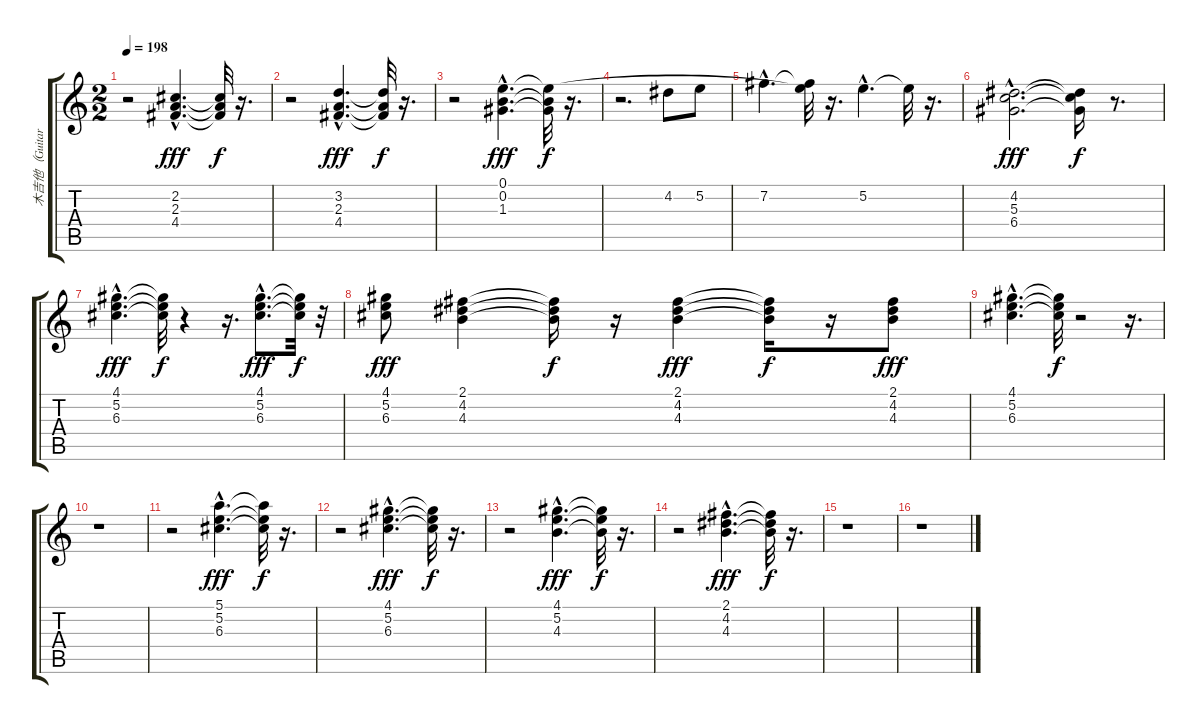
\track ("木吉他（Guitar）" "木吉他（Guitar") {instrument acousticguitarsteel}
\staff {score tabs}
\tuning (E4 B3 G3 D3 A2 E2) {hide}
\ts (2 2)
\tempo 198
\clef g2
\ks c
r.2{dy f} (2.2{hac} 2.3{hac} 4.4{hac}).4{d dy fff} (2.2{t} 2.3{t} 4.4{t}).32{dy f} r.16{d} |
r.2 (3.2{hac} 2.3{hac} 4.4{hac}).4{d dy fff} (3.2{t} 2.3{t} 4.4{t}).32{dy f} r.16{d} |
r.2 (0.1{hac} 0.2{hac} 1.3{hac}).4{d dy fff} (0.1{t} 0.2{t} 1.3{t}).32{dy f} r.16{d} |
r.2{d} 4.2.8 5.2.8 |
7.2{hac}.4{d} (0.1{t} 7.2{t}).32 r.16{d} 5.2{hac}.4{d} 5.2{t}.32 r.16{d} |
(4.2{hac} 5.3{hac} 6.4{hac}).2{d dy fff} (4.2{t} 5.3{t} 6.4{t}).16{dy f} r.8{d} |
(4.1{hac} 5.2{hac} 6.3{hac}).4{d dy fff} (4.1{t} 5.2{t} 6.3{t}).32{dy f} r.4 r.16{d} (4.1{hac} 5.2{hac} 6.3{hac}).8{d dy fff} (4.1{t} 5.2{t} 6.3{t}).32{dy f} r.32 |
(4.1 5.2 6.3).8{dy fff} (2.1 4.2 4.3).4 (2.1{t} 4.2{t} 4.3{t}).16{dy f} r.16 (2.1 4.2 4.3).4{dy fff} (2.1{t} 4.2{t} 4.3{t}).16{dy f} r.16 (2.1 4.2 4.3).8{dy fff} |
(4.1{hac} 5.2{hac} 6.3{hac}).4{d} (4.1{t} 5.2{t} 6.3{t}).32{dy f} r.2 r.16{d} |
r.1 |
r.2 (5.1{hac} 5.2{hac} 6.3{hac}).4{d dy fff} (5.1{t} 5.2{t} 6.3{t}).32{dy f} r.16{d} |
r.2 (4.1{hac} 5.2{hac} 6.3{hac}).4{d dy fff} (4.1{t} 5.2{t} 6.3{t}).32{dy f} r.16{d} |
r.2 (4.1{hac} 5.2{hac} 4.3{hac}).4{d dy fff} (4.1{t} 5.2{t} 4.3{t}).32{dy f} r.16{d} |
r.2 (2.1{hac} 4.2{hac} 4.3{hac}).4{d dy fff} (2.1{t} 4.2{t} 4.3{t}).32{dy f} r.16{d} |
r.1 |
r.1
